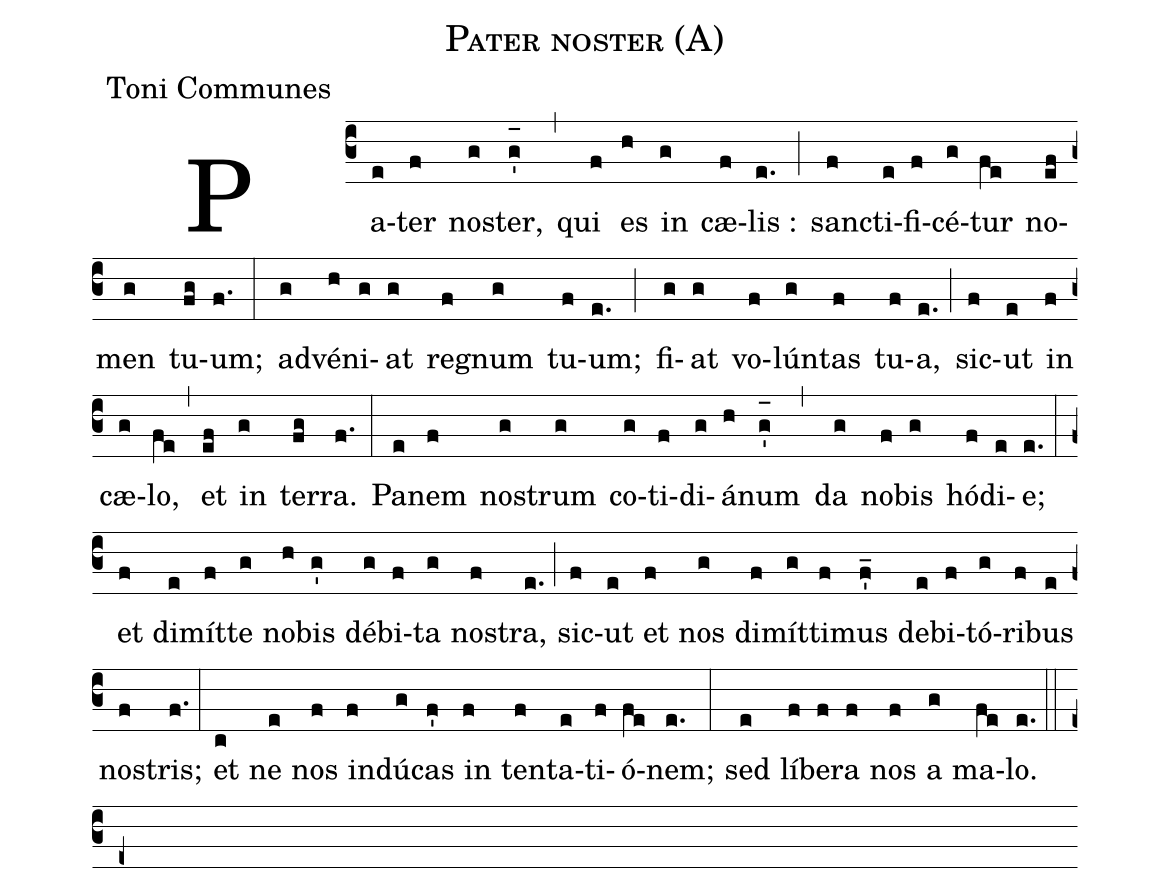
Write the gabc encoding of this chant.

name:Pater noster (A);
office-part:Toni Communes;
%%
(c3) Pa(e)ter(f) no(g)ster,(g'_[oh:h]) (,) qui(f) es(h) in(g) cæ(f)lis :(e.) (;) san(f)cti(e)fi(f)cé(g)tur(fe) no(ef)men(g) tu(fg)um;(f.) (:)
ad(g)vé(h)ni(g)at(g) re(f)gnum(g) tu(f)um;(e.) (;) fi(g)at(g) vo(f)lún(g)tas(f) tu(f)a,(e.) (;)
sic(f)ut(e) in(f) cæ(g)lo,(fe) (,) et(ef) in(g) ter(fg)ra.(f.) (:)
Pa(e)nem(f) no(g)strum(g) co(g)ti(f)di(g)á(h)num(g'_[oh:h]) (,) da(g) no(f)bis(g) hó(f)di(e)e;(e.) (:)
et(f) di(e)mít(f)te(g) no(h)bis(g') dé(g)bi(f)ta(g) no(f)stra,(e.) (;) sic(f)ut(e) et(f) nos(g) di(f)mít(g)ti(f)mus(f'_) de(e)bi(f)tó(g)ri(f)bus(e) no(f)stris;(f.) (:)
et(c) ne(e) nos(f) in(f)dú(g)cas(f') in(f) ten(f)ta(e)ti(f)ó(fe)nem;(e.) (:) sed(e) lí(f)be(f)ra(f) nos(f) a(g) ma(fe)lo.(e.) (::) (e+)
